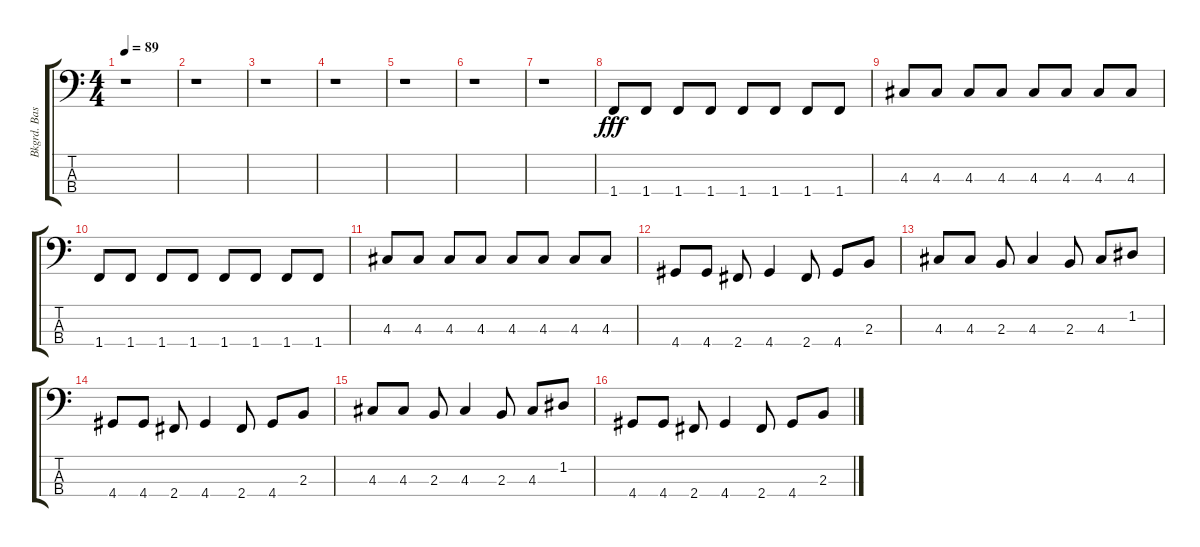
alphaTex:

\track ("Bkgrd. Bass L" "Bkgrd. Bas") {instrument acousticbass}
\staff {score tabs}
\tuning (G2 D2 A1 E1) {hide}
\ts (4 4)
\tempo 89
\clef f4
\ks c
r.1{dy fff} |
r.1 |
r.1 |
r.1 |
r.1 |
r.1 |
r.1 |
1.4.8 1.4.8 1.4.8 1.4.8 1.4.8 1.4.8 1.4.8 1.4.8 |
4.3.8 4.3.8 4.3.8 4.3.8 4.3.8 4.3.8 4.3.8 4.3.8 |
1.4.8 1.4.8 1.4.8 1.4.8 1.4.8 1.4.8 1.4.8 1.4.8 |
4.3.8 4.3.8 4.3.8 4.3.8 4.3.8 4.3.8 4.3.8 4.3.8 |
4.4.8 4.4.8 2.4.8 4.4.4 2.4.8 4.4.8 2.3.8 |
4.3.8 4.3.8 2.3.8 4.3.4 2.3.8 4.3.8 1.2.8 |
4.4.8 4.4.8 2.4.8 4.4.4 2.4.8 4.4.8 2.3.8 |
4.3.8 4.3.8 2.3.8 4.3.4 2.3.8 4.3.8 1.2.8 |
4.4.8 4.4.8 2.4.8 4.4.4 2.4.8 4.4.8 2.3.8
